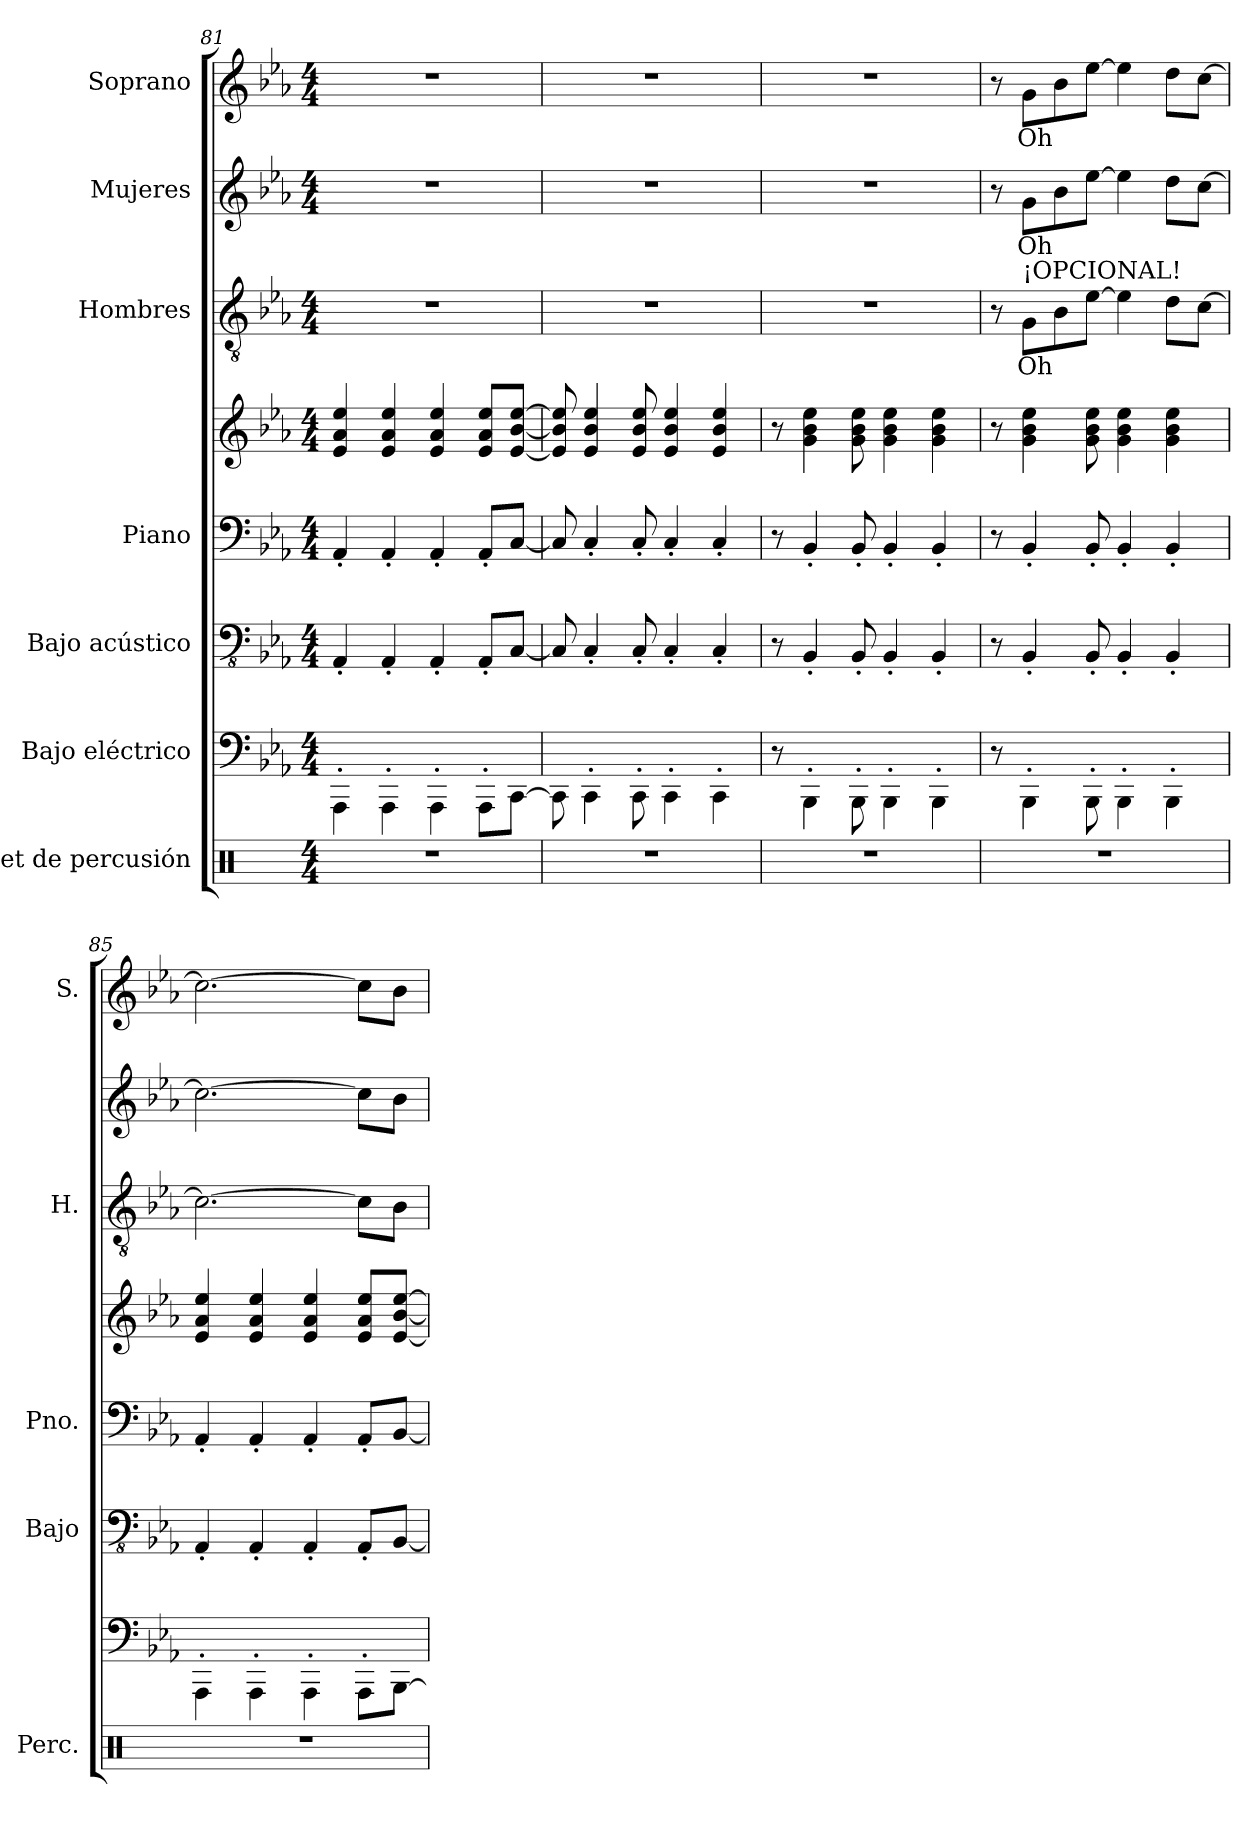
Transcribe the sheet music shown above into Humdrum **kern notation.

**kern	**kern	**kern	**kern	**kern	**kern	**text	**kern	**text	**kern	**text
*part7	*part6	*part5	*part4	*part4	*part3	*part3	*part2	*part2	*part1	*part1
*staff8	*staff7	*staff6	*staff5	*staff4	*staff3	*staff3	*staff2	*staff2	*staff1	*staff1
*I"Set de percusión	*I"Bajo eléctrico	*I"Bajo acústico	*I"Piano	*	*I"Hombres	*	*I"Mujeres	*	*I"Soprano	*
*I'Perc.	*	*I'Bajo	*I'Pno.	*	*I'H.	*	*	*	*I'S.	*
*clefX	*	*clefFv4	*clefF4	*clefG2	*clefGv2	*	*clefG2	*	*clefG2	*
*	*ITrd7c12	*	*	*	*	*	*	*	*	*
*k[]	*k[b-e-a-]	*k[b-e-a-]	*k[b-e-a-]	*k[b-e-a-]	*k[b-e-a-]	*	*k[b-e-a-]	*	*k[b-e-a-]	*
*M4/4	*M4/4	*M4/4	*M4/4	*M4/4	*M4/4	*	*M4/4	*	*M4/4	*
=81	=81	=81	=81	=81	=81	=81	=81	=81	=81	=81
1r	4AAAA-'\	4AAA-'/	4AA-'/	4e-/ 4a-/ 4ee-/	1r	.	1r	.	1r	.
.	4AAAA-'\	4AAA-'/	4AA-'/	4e-/ 4a-/ 4ee-/	.	.	.	.	.	.
.	4AAAA-'\	4AAA-'/	4AA-'/	4e-/ 4a-/ 4ee-/	.	.	.	.	.	.
.	8AAAA-'\L	8AAA-'/L	8AA-'/L	8e-/ 8a-/ 8ee-/L	.	.	.	.	.	.
.	[8CCC\J	[8CC/J	[8C/J	[8e-/ [8b-/ [8ee-/J	.	.	.	.	.	.
!!LO:PB:g=z
=82	=82	=82	=82	=82	=82	=82	=82	=82	=82	=82
1r	8CCC\]	8CC/]	8C/]	8e-/] 8b-/] 8ee-/]	1r	.	1r	.	1r	.
.	4CCC'\	4CC'/	4C'/	4e-/ 4b-/ 4ee-/	.	.	.	.	.	.
.	8CCC'\	8CC'/	8C'/	8e-/ 8b-/ 8ee-/	.	.	.	.	.	.
.	4CCC'\	4CC'/	4C'/	4e-/ 4b-/ 4ee-/	.	.	.	.	.	.
.	4CCC'\	4CC'/	4C'/	4e-/ 4b-/ 4ee-/	.	.	.	.	.	.
=83	=83	=83	=83	=83	=83	=83	=83	=83	=83	=83
1r	8r	8r	8r	8r	1r	.	1r	.	1r	.
.	4BBBB-'\	4BBB-'/	4BB-'/	4g\ 4b-\ 4ee-\	.	.	.	.	.	.
.	8BBBB-'\	8BBB-'/	8BB-'/	8g\ 8b-\ 8ee-\	.	.	.	.	.	.
.	4BBBB-'\	4BBB-'/	4BB-'/	4g\ 4b-\ 4ee-\	.	.	.	.	.	.
.	4BBBB-'\	4BBB-'/	4BB-'/	4g\ 4b-\ 4ee-\	.	.	.	.	.	.
=84	=84	=84	=84	=84	=84	=84	=84	=84	=84	=84
1r	8r	8r	8r	8r	8r	.	8r	.	8r	.
!	!	!	!	!	!LO:TX:a:t=¡OPCIONAL!	!	!	!	!	!
!	!	!	!	!	!	!LO:LY:b	!	!LO:LY:b	!	!LO:LY:b
.	4BBBB-'\	4BBB-'/	4BB-'/	4g\ 4b-\ 4ee-\	8G\L	Oh	8g\L	Oh	8g\L	Oh
.	.	.	.	.	8B-\	.	8b-\	.	8b-\	.
.	8BBBB-'\	8BBB-'/	8BB-'/	8g\ 8b-\ 8ee-\	[8e-\J	.	[8ee-\J	.	[8ee-\J	.
.	4BBBB-'\	4BBB-'/	4BB-'/	4g\ 4b-\ 4ee-\	4e-\]	.	4ee-\]	.	4ee-\]	.
.	4BBBB-'\	4BBB-'/	4BB-'/	4g\ 4b-\ 4ee-\	8d\L	.	8dd\L	.	8dd\L	.
.	.	.	.	.	[8c\J	.	[8cc\J	.	[8cc\J	.
=85	=85	=85	=85	=85	=85	=85	=85	=85	=85	=85
1r	4AAAA-'\	4AAA-'/	4AA-'/	4e-/ 4a-/ 4ee-/	2.c\_	.	2.cc\_	.	2.cc\_	.
.	4AAAA-'\	4AAA-'/	4AA-'/	4e-/ 4a-/ 4ee-/	.	.	.	.	.	.
.	4AAAA-'\	4AAA-'/	4AA-'/	4e-/ 4a-/ 4ee-/	.	.	.	.	.	.
.	8AAAA-'\L	8AAA-'/L	8AA-'/L	8e-/ 8a-/ 8ee-/L	8c\L]	.	8cc\L]	.	8cc\L]	.
.	[8BBBB-\J	[8BBB-/J	[8BB-/J	[8e-/ [8b-/ [8ee-/J	8B-\J	.	8b-\J	.	8b-\J	.
=	=	=	=	=	=	=	=	=	=	=
*-	*-	*-	*-	*-	*-	*-	*-	*-	*-	*-
